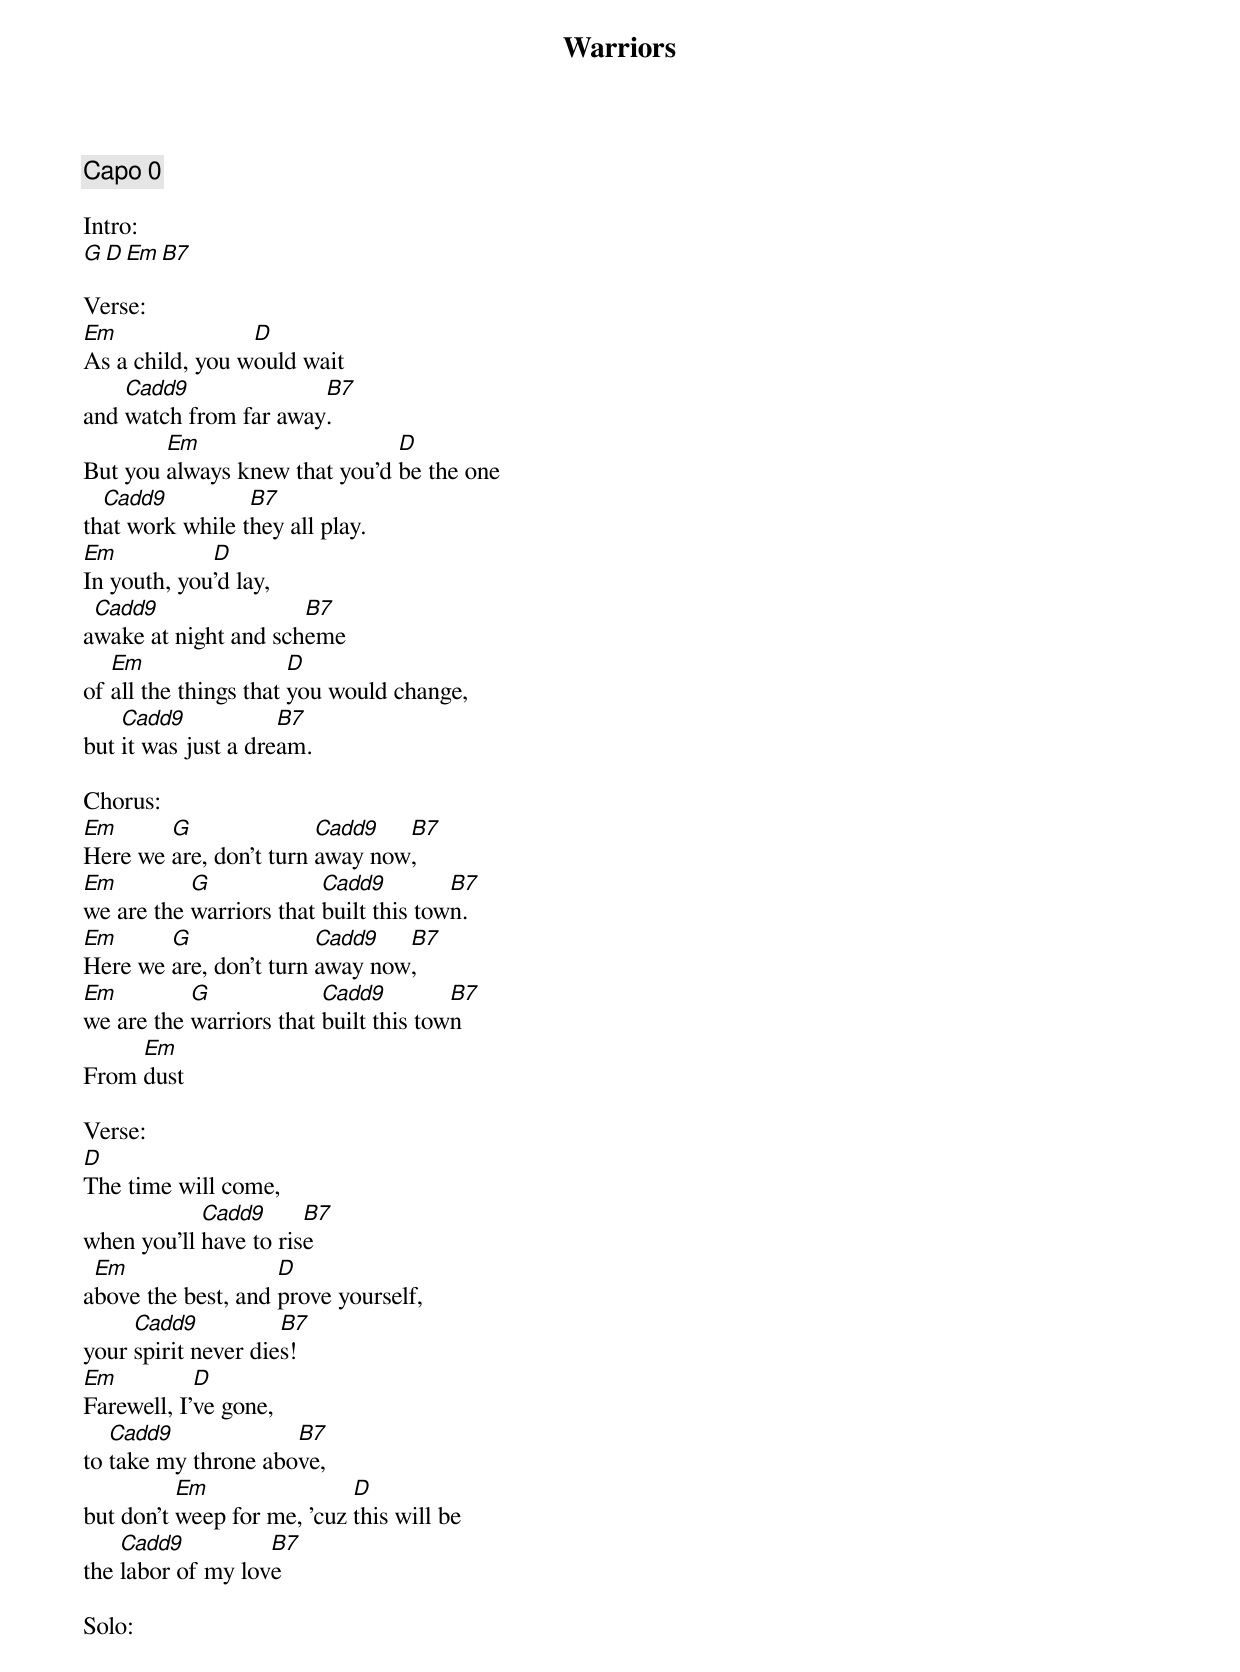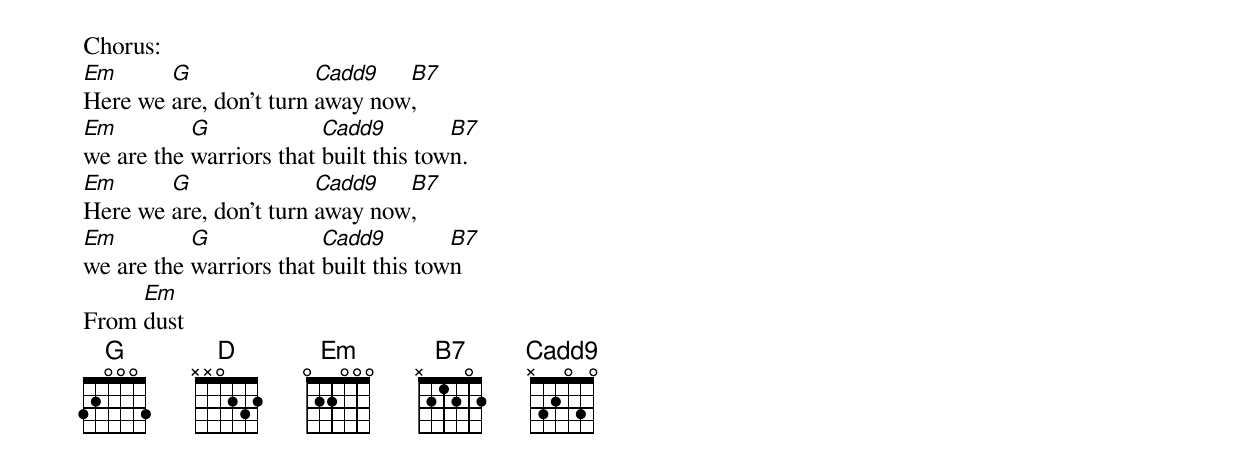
{title:Warriors}
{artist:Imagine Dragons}
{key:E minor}
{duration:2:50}
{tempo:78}
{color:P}

{comment: Capo 0}

Intro:
[G][D][Em][B7]

Verse:
[Em]As a child, you w[D]ould wait
and [Cadd9]watch from far away[B7].
But you [Em]always knew that you'd [D]be the one
th[Cadd9]at work while t[B7]hey all play.
[Em]In youth, you[D]'d lay,
a[Cadd9]wake at night and sch[B7]eme
of [Em]all the things that [D]you would change,
but [Cadd9]it was just a dre[B7]am.

Chorus:
[Em]Here we [G]are, don't turn [Cadd9]away now[B7],
[Em]we are the [G]warriors that [Cadd9]built this tow[B7]n.
[Em]Here we [G]are, don't turn [Cadd9]away now[B7],
[Em]we are the [G]warriors that [Cadd9]built this tow[B7]n
From [Em]dust

Verse:
[D]The time will come,
when you'll [Cadd9]have to ris[B7]e
a[Em]bove the best, and [D]prove yourself,
your [Cadd9]spirit never die[B7]s!
[Em]Farewell, I'[D]ve gone,
to [Cadd9]take my throne abo[B7]ve,
but don't [Em]weep for me, 'cuz [D]this will be
the [Cadd9]labor of my lov[B7]e

Solo:
Chorus:
[Em]Here we [G]are, don't turn [Cadd9]away now[B7],
[Em]we are the [G]warriors that [Cadd9]built this tow[B7]n.
[Em]Here we [G]are, don't turn [Cadd9]away now[B7],
[Em]we are the [G]warriors that [Cadd9]built this tow[B7]n
From [Em]dust
